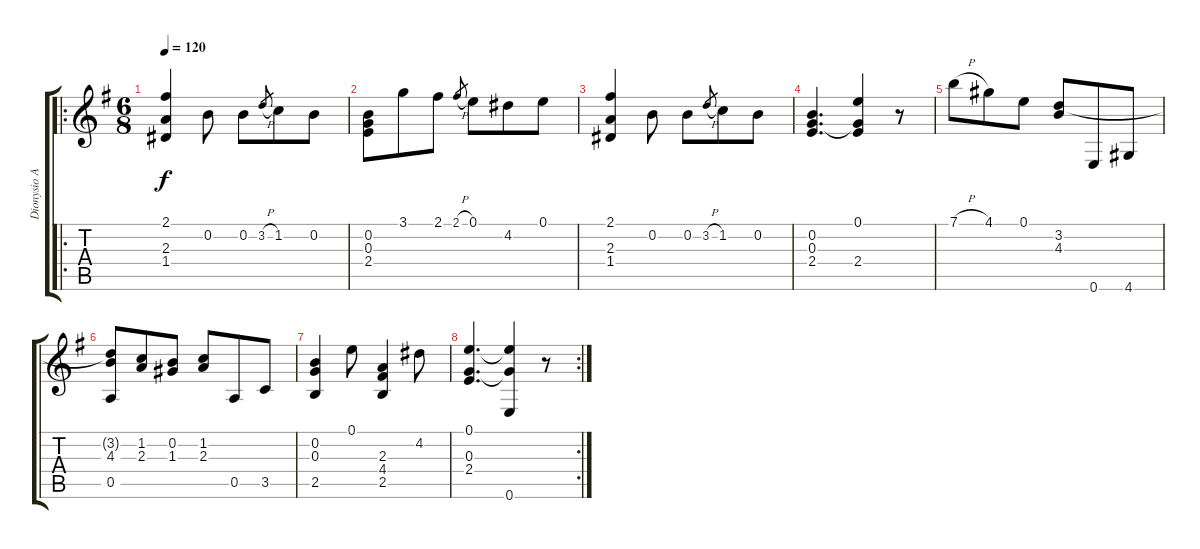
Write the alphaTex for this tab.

\track ("Dionysio Aguado" "Dionysio A") {instrument acousticguitarnylon}
\staff {score tabs}
\tuning (E4 B3 G3 D3 A2 E2) {hide}
\ro
\ts (6 8)
\tempo 120
\clef g2
\ks g
(2.1 2.3 1.4).4{dy f} 0.2.8 0.2.8 3.2{h}.8{gr} 1.2.8 0.2.8 |
(0.2 0.3 2.4).8 3.1.8 2.1.8 2.1{h}.8{gr} 0.1.8 4.2.8 0.1.8 |
(2.1 2.3 1.4).4 0.2.8 0.2.8 3.2{h}.8{gr} 1.2.8 0.2.8 |
(0.2 0.3 2.4).4{d} (0.1 0.3{t} 2.4).4 r.8 |
7.1{h}.8 4.1.8 0.1.8 (3.2 4.3).8 0.6.8 4.6.8 |
(3.2{t} 4.3 0.5).8 (1.2 2.3).8 (0.2 1.3).8 (1.2 2.3).8 0.5.8 3.5.8 |
(0.2 0.3 2.5).4 0.1.8 (2.3 4.4 2.5).4 4.2.8 |
\rc 2
(0.1 0.3 2.4).4{d} (0.1{t} 0.3{t} 0.6).4 r.8
